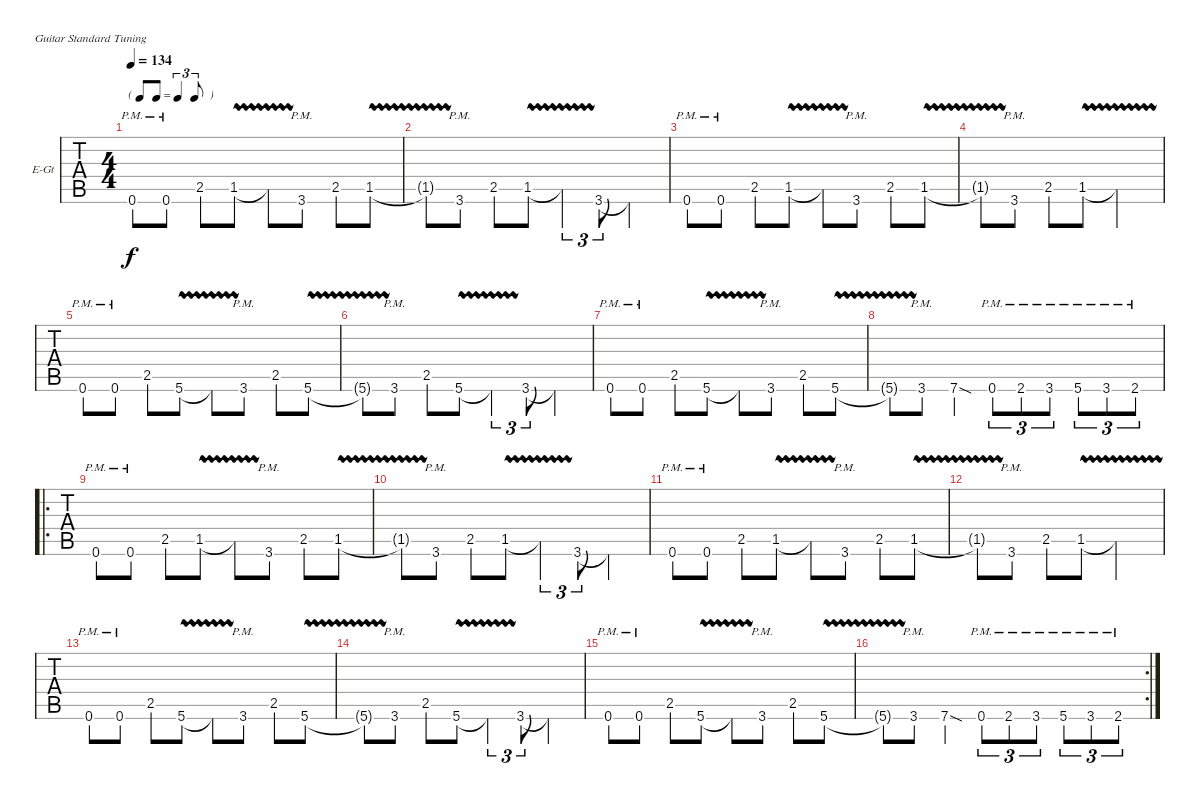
\defaultSystemsLayout 4
\bracketExtendMode groupsimilarinstruments
\firstSystemTrackNameOrientation horizontal
\otherSystemsTrackNameOrientation horizontal
\track ("Electric Guitar" "E-Gt") {instrument electricguitarclean}
\staff {tabs}
\tuning (E4 B3 G3 D3 A2 E2)
\ts (4 4)
\tf triplet8th
\tempo 134
\clef g2
\scale
0.487395
\ks c
0.6{pm}.8{dy f instrument electricguitarclean} 0.6{pm}.8 2.5.8 1.5{vw}.8 1.5{vw t}.8 3.6{pm}.8 2.5.8 1.5{vw}.8 |
\scale
0.256303 1.5{vw t}.8 3.6{pm}.8 2.5.8 1.5{vw}.8 1.5{vw t}.4{tu (3 2)} 3.6.8{tu (3 2)} 3.6{t}.4 |
\scale
0.256303 0.6{pm}.8 0.6{pm}.8 2.5.8 1.5{vw}.8 1.5{vw t}.8 3.6{pm}.8 2.5.8 1.5{vw}.8 |
1.5{vw t}.8 3.6{pm}.8 2.5.8 1.5{vw}.8 1.5{vw t}.2 |
0.6{pm}.8 0.6{pm}.8 2.5.8 5.6{vw}.8 5.6{vw t}.8 3.6{pm}.8 2.5.8 5.6{vw}.8 |
5.6{vw t}.8 3.6{pm}.8 2.5.8 5.6{vw}.8 5.6{vw t}.4{tu (3 2)} 3.6.8{tu (3 2)} 3.6{t}.4 |
0.6{pm}.8 0.6{pm}.8 2.5.8 5.6{vw}.8 5.6{vw t}.8 3.6{pm}.8 2.5.8 5.6{vw}.8 |
5.6{vw t}.8 3.6{pm}.8 7.6{sod}.4 0.6{pm}.8{tu (3 2)} 2.6{pm}.8{tu (3 2)} 3.6{pm}.8{tu (3 2)} 5.6{pm}.8{tu (3 2)} 3.6{pm}.8{tu (3 2)} 2.6{pm}.8{tu (3 2)} |
\ro
0.6{pm}.8 0.6{pm}.8 2.5.8 1.5{vw}.8 1.5{vw t}.8 3.6{pm}.8 2.5.8 1.5{vw}.8 |
1.5{vw t}.8 3.6{pm}.8 2.5.8 1.5{vw}.8 1.5{vw t}.4{tu (3 2)} 3.6.8{tu (3 2)} 3.6{t}.4 |
0.6{pm}.8 0.6{pm}.8 2.5.8 1.5{vw}.8 1.5{vw t}.8 3.6{pm}.8 2.5.8 1.5{vw}.8 |
1.5{vw t}.8 3.6{pm}.8 2.5.8 1.5{vw}.8 1.5{vw t}.2 |
0.6{pm}.8 0.6{pm}.8 2.5.8 5.6{vw}.8 5.6{vw t}.8 3.6{pm}.8 2.5.8 5.6{vw}.8 |
5.6{vw t}.8 3.6{pm}.8 2.5.8 5.6{vw}.8 5.6{vw t}.4{tu (3 2)} 3.6.8{tu (3 2)} 3.6{t}.4 |
0.6{pm}.8 0.6{pm}.8 2.5.8 5.6{vw}.8 5.6{vw t}.8 3.6{pm}.8 2.5.8 5.6{vw}.8 |
\rc 2
5.6{vw t}.8 3.6{pm}.8 7.6{sod}.4 0.6{pm}.8{tu (3 2)} 2.6{pm}.8{tu (3 2)} 3.6{pm}.8{tu (3 2)} 5.6{pm}.8{tu (3 2)} 3.6{pm}.8{tu (3 2)} 2.6{pm}.8{tu (3 2)}
